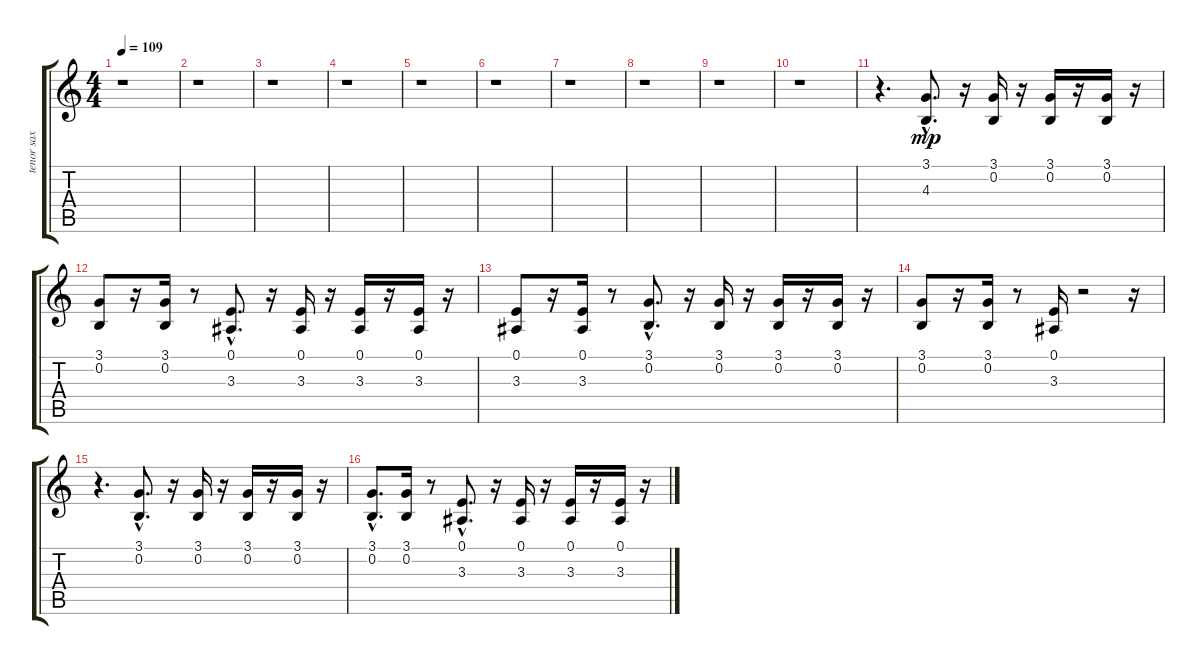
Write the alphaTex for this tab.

\track ("tenor sax" "tenor sax") {instrument tenorsax}
\staff {score tabs}
\tuning (E4 B3 G3 D3 A2 E2) {hide}
\ts (4 4)
\tempo 109
\clef g2
\ks c
r.1{dy mp instrument tenorsax} |
r.1 |
r.1 |
r.1 |
r.1 |
r.1 |
r.1 |
r.1 |
r.1 |
r.1 |
r.4{d} (3.1{hac} 4.3{hac}).8{d} r.16 (3.1 0.2).16 r.16 (3.1 0.2).16 r.16 (3.1 0.2).16 r.16 |
(3.1 0.2).8 r.16 (3.1 0.2).16 r.8 (0.1{hac} 3.3{hac}).8{d} r.16 (0.1 3.3).16 r.16 (0.1 3.3).16 r.16 (0.1 3.3).16 r.16 |
(0.1 3.3).8 r.16 (0.1 3.3).16 r.8 (3.1{hac} 0.2{hac}).8{d} r.16 (3.1 0.2).16 r.16 (3.1 0.2).16 r.16 (3.1 0.2).16 r.16 |
(3.1 0.2).8 r.16 (3.1 0.2).16 r.8 (0.1 3.3).16 r.2 r.16 |
r.4{d} (3.1{hac} 0.2{hac}).8{d} r.16 (3.1 0.2).16 r.16 (3.1 0.2).16 r.16 (3.1 0.2).16 r.16 |
(3.1{hac} 0.2).8{d} (3.1 0.2).16 r.8 (0.1{hac} 3.3{hac}).8{d} r.16 (0.1 3.3).16 r.16 (0.1 3.3).16 r.16 (0.1 3.3).16 r.16
